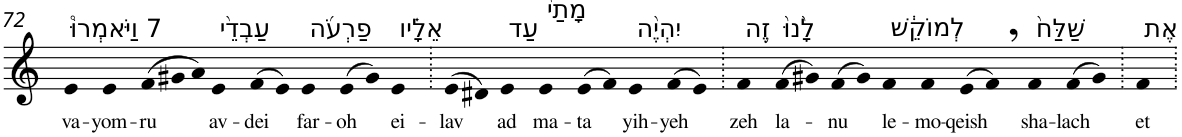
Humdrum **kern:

**kern	**text
*part1	*part1
*staff1	*staff1
*I"Piano	*
*I'Pno	*
!!LO:PB:g=z
*clefG2	*
*k[]	*
=72	=72
!LO:TX:a:t=7 וַיֹּאמְרוּ֩	!
!	!LO:LY:b
4e	va-
!	!LO:LY:b
4e	-yom-
!	!LO:LY:b
(>12f	-ru
12g#X	.
12a)	.
!LO:TX:a:t=עַבְדֵ֨י	!
!	!LO:LY:b
4e	av-
!	!LO:LY:b
(>8f	-dei
8e)	.
!LO:TX:a:t=פַרְעֹ֜ה	!
!	!LO:LY:b
4e	far-
!	!LO:LY:b
(>8e	-oh
8g#)	.
!LO:TX:a:t=אֵלָ֗יו	!
!	!LO:LY:b
4e	ei-
=73.	=73.
!	!LO:LY:b
(>8e	-lav
8d#X)	.
!LO:TX:a:t=עַד	!
!	!LO:LY:b
4e	ad
!LO:TX:a:t=מָתַי֙	!
!	!LO:LY:b
4e	ma-
!	!LO:LY:b
(>8e	-ta
8f)	.
!LO:TX:a:t=יִהְיֶ֨ה	!
!	!LO:LY:b
4e	yih-
!	!LO:LY:b
(>8f	-yeh
8e)	.
=74.	=74.
!LO:TX:a:t=זֶ֥ה	!
!	!LO:LY:b
4f	zeh
!LO:TX:a:t=לָ֙נוּ֙	!
!	!LO:LY:b
(>8f	la-
8g#X)	.
!	!LO:LY:b
(>8f	-nu
8g#)	.
!LO:TX:a:t=לְמוֹקֵ֔שׁ	!
!	!LO:LY:b
4f	le-
!	!LO:LY:b
4f	-mo-
!	!LO:LY:b
(>8e	-qeish
8f,)	.
!LO:TX:a:t=שַׁלַּח֙	!
!	!LO:LY:b
4f	sha-
!	!LO:LY:b
(>8f	-lach
8g#)	.
=75.	=75.
!LO:TX:a:t=אֶת	!
!	!LO:LY:b
4f	et
=.	=.
*-	*-
